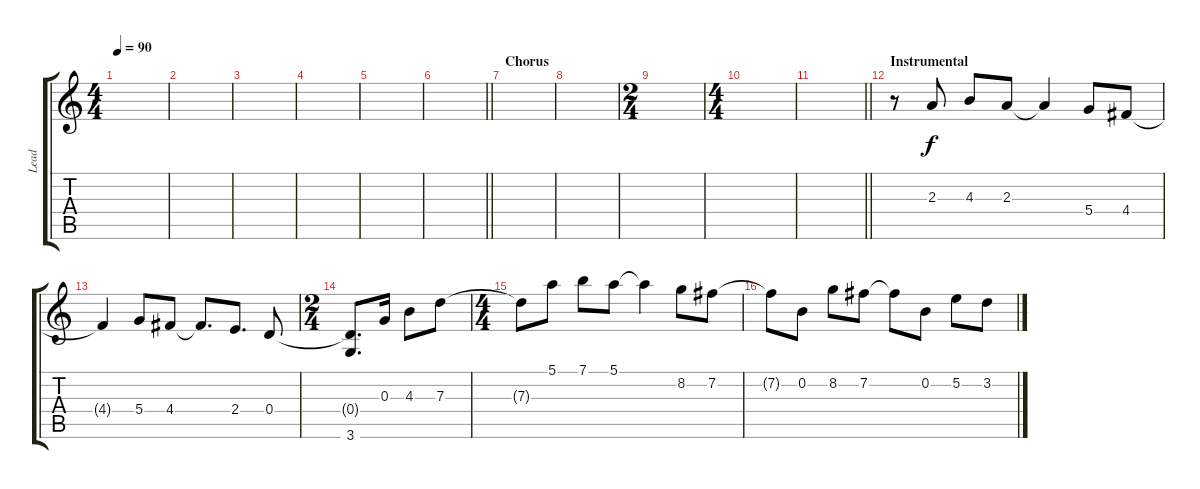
\track ("Lead" "Lead") {instrument distortionguitar}
\staff {score tabs}
\tuning (E4 B3 G3 D3 A2 E2) {hide}
\ts (4 4)
\tempo 90
\clef g2
\ks c
|
|
|
|
|
\barLineRight lightlight
|
\section ("" "Chorus")
|
|
\ts (2 4)
|
\ts (4 4)
|
\barLineRight lightlight
|
\section ("" "Instrumental")
r.8 2.3.8 4.3.8 2.3.8 2.3{t}.4 5.4.8 4.4.8 |
4.4{t}.4 5.4.8 4.4.8 4.4{t}.8{d} 2.4.8{d} 0.4.8 |
\ts (2 4)
(0.4{t} 3.6).8{d} 0.3.16 4.3.8 7.3.8 |
\ts (4 4)
7.3{t}.8 5.1.8 7.1.8 5.1.8 5.1{t}.4 8.2.8 7.2.8 |
7.2{t}.8 0.2.8 8.2.8 7.2.8 7.2{t}.8 0.2.8 5.2.8 3.2.8
